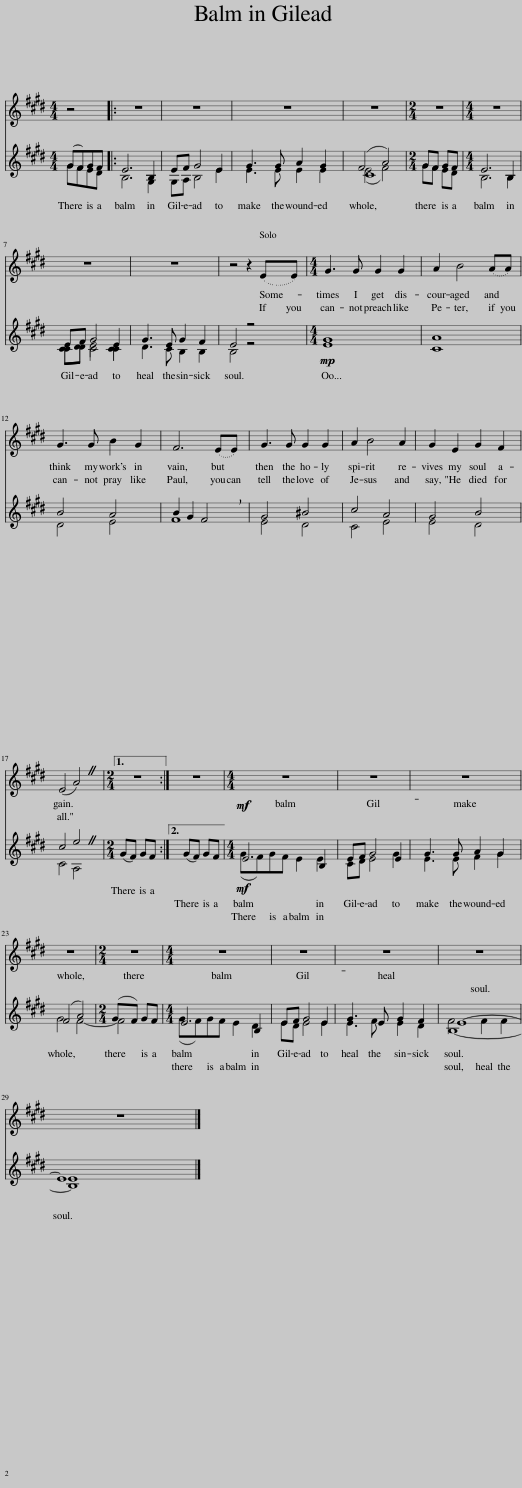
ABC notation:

X:1
%%score 1 ( 2 3 4 )
L:1/8
M:4/4
I:linebreak $
K:E
V:1 treble
V:2 treble
V:3 treble
V:4 treble
V:1
 z4 |: z8 | z8 | z8 | z8 | %5
[M:2/4] z4 |[M:4/4] z8 |$ z8 | z8 | z4 z2 (EE) | %10
[M:4/4] G3 G G2 G2 | A2 B4 (AA) |$ G3 G B2 G2 | F6 (EE) | G3 G G2 G2 | %15
 A2 B4 A2 | G2 E2 G2 F2 |$ (E4 A4) |1[M:2/4] z4 :|2 z4 || %20
[M:4/4]!mf! z8 | z8 | z8 |$ z8 |[M:2/4] z4 | %25
[M:4/4] z8 | z8 | z8 | z8 |$ z8 |] %30
V:2
 (GF)GF |: E6 B,2 | EF G4 E2 | G3 G A2 G2 | (F4 A4) | %5
[M:2/4] GF GF |[M:4/4] E6 B,2 |$ EF G4 E2 | G3 E G2 F2 | E4 z4 | %10
[M:4/4]!mp! [EG]8 | [CA]8 |$ B4 A4 | B2 G2 !breath!F4 | G4 ^B4 | %15
 c4 A4 | G4 B4 |$ c4 e4 |1[M:2/4] (GF) GF :|2 (GF) GF || %20
[M:4/4]!mf! E6 B,2 | EF G4 E2 | G3 G A2 G2 |$ (F4 A4) |[M:2/4] (GF) GF | %25
[M:4/4] E6 B,2 | EF G4 E2 | G3 E G2 F2 | E8- |$ E8 |] %30
V:3
 GFED |: B,6 G,2 | G,A, B,4 E2 | E3 E E2 E2 | (E4 F4) | %5
[M:2/4] GF ED |[M:4/4] B,6 B,2 |$ CD E4 C2 | D3 C B,2 B,2 | B,4 z4 | %10
[M:4/4] x8 | x8 |$ D4 E4 | F8 | E4 D4 | %15
 C4 E4 | E4 D4 |$ C4 A,4 |1[M:2/4] x4 :|2 x4 || %20
[M:4/4] (GF)GF E2 E2 | CD E4 G2 | E3 E F2 G2 |$ G4 F4- |[M:2/4] F4 | %25
[M:4/4] (GF)GF E2 D2 | ED E4 E2 | E3 F E2 D2 | F4 F2 F2 |$ E8 |] %30
V:4
 x4 |: x8 | x8 | x8 | C8 | %5
[M:2/4] x4 |[M:4/4] x8 |$ CD C4 C2 | x8 | x8 | %10
[M:4/4] x8 | x8 |$ x8 | x8 | x8 | %15
 x8 | x8 |$ x8 |1[M:2/4] x4 :|2 x4 || %20
[M:4/4] x8 | x8 | x8 |$ x8 |[M:2/4] x4 | %25
[M:4/4] x8 | x8 | x8 | B,8- |$ B,8 |] %30
